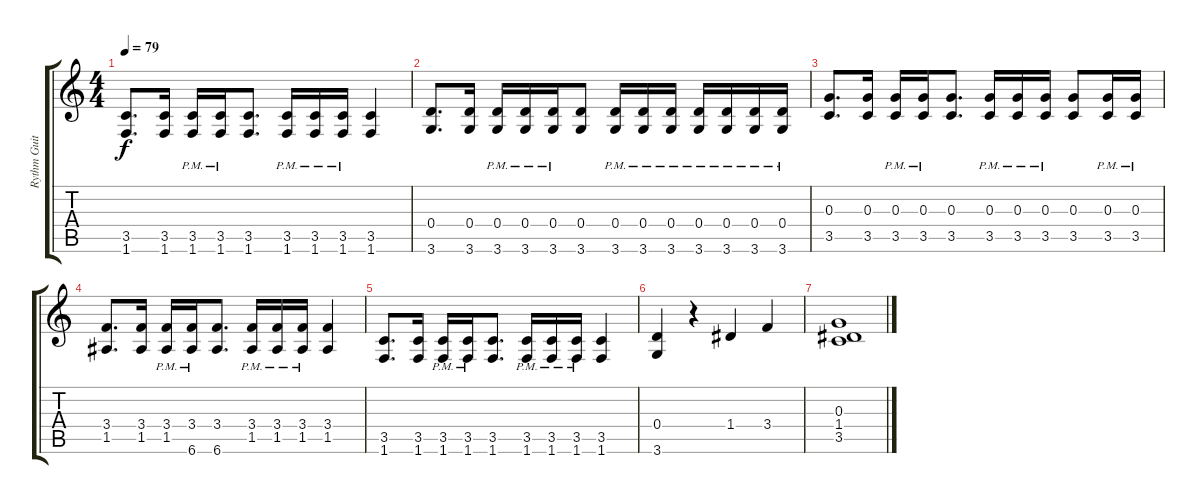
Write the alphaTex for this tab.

\track ("Rythm Guitar" "Rythm Guit") {instrument distortionguitar}
\staff {score tabs}
\tuning (E4 B3 G3 D3 A2 E2) {hide}
\ts (4 4)
\tempo 79
\clef g2
\ks c
(3.5 1.6).8{d dy f} (3.5 1.6).16 (3.5{pm} 1.6{pm}).16 (3.5{pm} 1.6{pm}).16 (3.5 1.6).8{d} (3.5{pm} 1.6{pm}).16 (3.5{pm} 1.6{pm}).16 (3.5{pm} 1.6{pm}).16 (3.5 1.6).4 |
(0.4 3.6).8{d} (0.4 3.6).16 (0.4{pm} 3.6{pm}).16 (0.4{pm} 3.6{pm}).16 (0.4{pm} 3.6{pm}).16 (0.4 3.6).8 (0.4{pm} 3.6{pm}).16 (0.4{pm} 3.6{pm}).16 (0.4{pm} 3.6{pm}).16 (0.4{pm} 3.6{pm}).16 (0.4{pm} 3.6{pm}).16 (0.4{pm} 3.6{pm}).16 (0.4{pm} 3.6{pm}).16 |
(0.3 3.5).8{d} (0.3 3.5).16 (0.3{pm} 3.5{pm}).16 (0.3{pm} 3.5{pm}).16 (0.3 3.5).8{d} (0.3{pm} 3.5{pm}).16 (0.3{pm} 3.5{pm}).16 (0.3{pm} 3.5{pm}).16 (0.3 3.5).8 (0.3{pm} 3.5{pm}).16 (0.3{pm} 3.5{pm}).16 |
(3.4 1.5).8{d} (3.4 1.5).16 (3.4{pm} 1.5{pm}).16 (3.4{pm} 6.6{pm}).16 (3.4 6.6).8{d} (3.4{pm} 1.5{pm}).16 (3.4{pm} 1.5{pm}).16 (3.4{pm} 1.5{pm}).16 (3.4 1.5).4 |
(3.5 1.6).8{d} (3.5 1.6).16 (3.5{pm} 1.6{pm}).16 (3.5{pm} 1.6{pm}).16 (3.5 1.6).8{d} (3.5{pm} 1.6{pm}).16 (3.5{pm} 1.6{pm}).16 (3.5{pm} 1.6{pm}).16 (3.5 1.6).4 |
(0.4 3.6).4 r.4 1.4.4 3.4.4 |
(0.3 1.4 3.5).1
